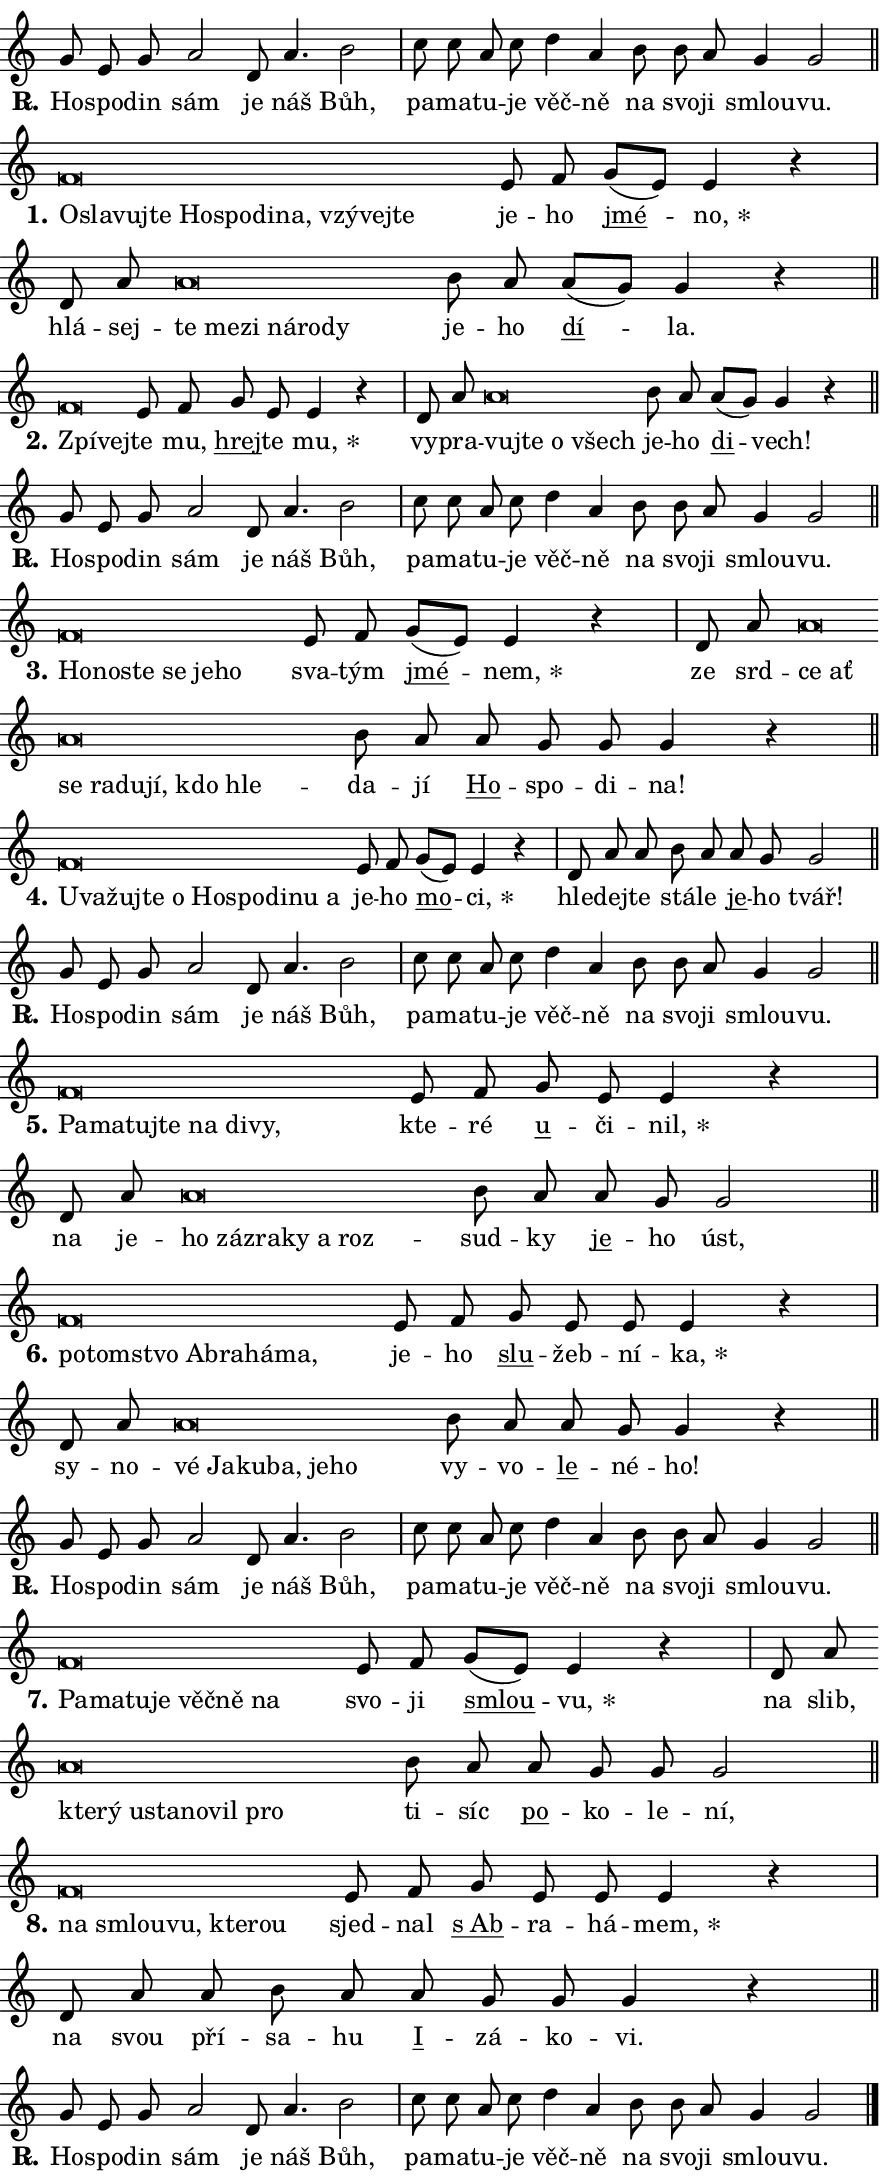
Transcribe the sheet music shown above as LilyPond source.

\version "2.24.0"
\header { tagline = "" }
\paper {
  indent = 0\cm
  top-margin = 0\cm
  right-margin = 0.13\cm % to fit lyric hyphens
  bottom-margin = 0\cm
  left-margin = 0\cm
  paper-width = 15\cm
  page-breaking = #ly:one-page-breaking
  system-system-spacing.basic-distance = #11
  score-system-spacing.basic-distance = #11
  ragged-last = ##f
}


%% Author: Thomas Morley
%% https://lists.gnu.org/archive/html/lilypond-user/2020-05/msg00002.html
#(define (line-position grob)
"Returns position of @var[grob} in current system:
   @code{'start}, if at first time-step
   @code{'end}, if at last time-step
   @code{'middle} otherwise
"
  (let* ((col (ly:item-get-column grob))
         (ln (ly:grob-object col 'left-neighbor))
         (rn (ly:grob-object col 'right-neighbor))
         (col-to-check-left (if (ly:grob? ln) ln col))
         (col-to-check-right (if (ly:grob? rn) rn col))
         (break-dir-left
           (and
             (ly:grob-property col-to-check-left 'non-musical #f)
             (ly:item-break-dir col-to-check-left)))
         (break-dir-right
           (and
             (ly:grob-property col-to-check-right 'non-musical #f)
             (ly:item-break-dir col-to-check-right))))
        (cond ((eqv? 1 break-dir-left) 'start)
              ((eqv? -1 break-dir-right) 'end)
              (else 'middle))))

#(define (tranparent-at-line-position vctor)
  (lambda (grob)
  "Relying on @code{line-position} select the relevant enry from @var{vctor}.
Used to determine transparency,"
    (case (line-position grob)
      ((end) (not (vector-ref vctor 0)))
      ((middle) (not (vector-ref vctor 1)))
      ((start) (not (vector-ref vctor 2))))))

noteHeadBreakVisibility =
#(define-music-function (break-visibility)(vector?)
"Makes @code{NoteHead}s transparent relying on @var{break-visibility}"
#{
  \override NoteHead.transparent =
    #(tranparent-at-line-position break-visibility)
#})

#(define delete-ledgers-for-transparent-note-heads
  (lambda (grob)
    "Reads whether a @code{NoteHead} is transparent.
If so this @code{NoteHead} is removed from @code{'note-heads} from
@var{grob}, which is supposed to be @code{LedgerLineSpanner}.
As a result ledgers are not printed for this @code{NoteHead}"
    (let* ((nhds-array (ly:grob-object grob 'note-heads))
           (nhds-list
             (if (ly:grob-array? nhds-array)
                 (ly:grob-array->list nhds-array)
                 '()))
           ;; Relies on the transparent-property being done before
           ;; Staff.LedgerLineSpanner.after-line-breaking is executed.
           ;; This is fragile ...
           (to-keep
             (remove
               (lambda (nhd)
                 (ly:grob-property nhd 'transparent #f))
               nhds-list)))
      ;; TODO find a better method to iterate over grob-arrays, similiar
      ;; to filter/remove etc for lists
      ;; For now rebuilt from scratch
      (set! (ly:grob-object grob 'note-heads)  '())
      (for-each
        (lambda (nhd)
          (ly:pointer-group-interface::add-grob grob 'note-heads nhd))
        to-keep))))

squashNotes = {
  \override NoteHead.X-extent = #'(-0.2 . 0.2)
  \override NoteHead.Y-extent = #'(-0.75 . 0)
  \override NoteHead.stencil =
    #(lambda (grob)
       (let ((pos (ly:grob-property grob 'staff-position)))
         (begin
           (if (< pos -7) (display "ERROR: Lower brevis then expected\n") (display ""))
           (if (<= pos -6) ly:text-interface::print ly:note-head::print))))
}
unSquashNotes = {
  \revert NoteHead.X-extent
  \revert NoteHead.Y-extent
  \revert NoteHead.stencil
}

hideNotes = \noteHeadBreakVisibility #begin-of-line-visible
unHideNotes = \noteHeadBreakVisibility #all-visible

% work-around for resetting accidentals
% https://lilypond.org/doc/v2.23/Documentation/notation/displaying-rhythms#unmetered-music
cadenzaMeasure = {
  \cadenzaOff
  \partial 1024 s1024
  \cadenzaOn
}

#(define-markup-command (accent layout props text) (markup?)
  "Underline accented syllable"
  (interpret-markup layout props
    #{\markup \override #'(offset . 4.3) \underline { #text }#}))

responsum = \markup \concat {
  "R" \hspace #-1.05 \path #0.1 #'((moveto 0 0.07) (lineto 0.9 0.8)) \hspace #0.05 "."
}

spaceSize = #0.6828661417322834 % exact space size for TeX Gyre Schola

\layout {
  \context {
    \Staff
    \remove "Time_signature_engraver"
    \override LedgerLineSpanner.after-line-breaking = #delete-ledgers-for-transparent-note-heads
  }
  \context {
    \Lyrics {
      \override LyricSpace.minimum-distance = \spaceSize
      \override LyricText.font-name = #"TeX Gyre Schola"
      \override LyricText.font-size = 1
      \override StanzaNumber.font-name = #"TeX Gyre Schola Bold"
      \override StanzaNumber.font-size = 1
    }
  }
  \context {
    \Score 
    \override NoteHead.text =
      #(lambda (grob) 
        (let ((pos (ly:grob-property grob 'staff-position)))
          #{\markup {
            \combine
              \halign #-0.55 \raise #(if (= pos -6) 0 0.5) \override #'(thickness . 2) \draw-line #'(3.2 . 0)
              \musicglyph "noteheads.sM1"
          }#}))
  }
}

% magnetic-lyrics.ily
%
%   written by
%     Jean Abou Samra <jean@abou-samra.fr>
%     Werner Lemberg <wl@gnu.org>
%
%   adapted by
%     Jiri Hon <jiri.hon@gmail.com>
%
% Version 2022-Apr-15

% https://www.mail-archive.com/lilypond-user@gnu.org/msg149350.html

#(define (Left_hyphen_pointer_engraver context)
   "Collect syllable-hyphen-syllable occurrences in lyrics and store
them in properties.  This engraver only looks to the left.  For
example, if the lyrics input is @code{foo -- bar}, it does the
following.

@itemize @bullet
@item
Set the @code{text} property of the @code{LyricHyphen} grob between
@q{foo} and @q{bar} to @code{foo}.

@item
Set the @code{left-hyphen} property of the @code{LyricText} grob with
text @q{foo} to the @code{LyricHyphen} grob between @q{foo} and
@q{bar}.
@end itemize

Use this auxiliary engraver in combination with the
@code{lyric-@/text::@/apply-@/magnetic-@/offset!} hook."
   (let ((hyphen #f)
         (text #f))
     (make-engraver
      (acknowledgers
       ((lyric-syllable-interface engraver grob source-engraver)
        (set! text grob)))
      (end-acknowledgers
       ((lyric-hyphen-interface engraver grob source-engraver)
        ;(when (not (grob::has-interface grob 'lyric-space-interface))
          (set! hyphen grob)));)
      ((stop-translation-timestep engraver)
       (when (and text hyphen)
         (ly:grob-set-object! text 'left-hyphen hyphen))
       (set! text #f)
       (set! hyphen #f)))))

#(define (lyric-text::apply-magnetic-offset! grob)
   "If the space between two syllables is less than the value in
property @code{LyricText@/.details@/.squash-threshold}, move the right
syllable to the left so that it gets concatenated with the left
syllable.

Use this function as a hook for
@code{LyricText@/.after-@/line-@/breaking} if the
@code{Left_@/hyphen_@/pointer_@/engraver} is active."
   (let ((hyphen (ly:grob-object grob 'left-hyphen #f)))
     (when hyphen
       (let ((left-text (ly:spanner-bound hyphen LEFT)))
         (when (grob::has-interface left-text 'lyric-syllable-interface)
           (let* ((common (ly:grob-common-refpoint grob left-text X))
                  (this-x-ext (ly:grob-extent grob common X))
                  (left-x-ext
                   (begin
                     ;; Trigger magnetism for left-text.
                     (ly:grob-property left-text 'after-line-breaking)
                     (ly:grob-extent left-text common X)))
                  ;; `delta` is the gap width between two syllables.
                  (delta (- (interval-start this-x-ext)
                            (interval-end left-x-ext)))
                  (details (ly:grob-property grob 'details))
                  (threshold (assoc-get 'squash-threshold details 0.2)))
             (when (< delta threshold)
               (let* (;; We have to manipulate the input text so that
                      ;; ligatures crossing syllable boundaries are not
                      ;; disabled.  For languages based on the Latin
                      ;; script this is essentially a beautification.
                      ;; However, for non-Western scripts it can be a
                      ;; necessity.
                      (lt (ly:grob-property left-text 'text))
                      (rt (ly:grob-property grob 'text))
                      (is-space (grob::has-interface hyphen 'lyric-space-interface))
                      (space (if is-space " " ""))
                      (extra-delta (if is-space spaceSize 0))
                      ;; Append new syllable.
                      (ltrt-space (if (and (string? lt) (string? rt))
                                (string-append lt space rt)
                                (make-concat-markup (list lt space rt))))
                      ;; Right-align `ltrt` to the right side.
                      (ltrt-space-markup (grob-interpret-markup
                               grob
                               (make-translate-markup
                                (cons (interval-length this-x-ext) 0)
                                (make-right-align-markup ltrt-space)))))
                 (begin
                   ;; Don't print `left-text`.
                   (ly:grob-set-property! left-text 'stencil #f)
                   ;; Set text and stencil (which holds all collected
                   ;; syllables so far) and shift it to the left.
                   (ly:grob-set-property! grob 'text ltrt-space)
                   (ly:grob-set-property! grob 'stencil ltrt-space-markup)
                   (ly:grob-translate-axis! grob (- (- delta extra-delta)) X))))))))))


#(define (lyric-hyphen::displace-bounds-first grob)
   ;; Make very sure this callback isn't triggered too early.
   (let ((left (ly:spanner-bound grob LEFT))
         (right (ly:spanner-bound grob RIGHT)))
     (ly:grob-property left 'after-line-breaking)
     (ly:grob-property right 'after-line-breaking)
     (ly:lyric-hyphen::print grob)))

squashThreshold = #0.4

\layout {
  \context {
    \Lyrics
    \consists #Left_hyphen_pointer_engraver
    \override LyricText.after-line-breaking =
      #lyric-text::apply-magnetic-offset!
    \override LyricHyphen.stencil = #lyric-hyphen::displace-bounds-first
    \override LyricText.details.squash-threshold = \squashThreshold
    \override LyricHyphen.minimum-distance = 0
    \override LyricHyphen.minimum-length = \squashThreshold
  }
}

squashText = \override LyricText.details.squash-threshold = 9999
unSquashText = \override LyricText.details.squash-threshold = \squashThreshold

leftText = \override LyricText.self-alignment-X = #LEFT
unLeftText = \revert LyricText.self-alignment-X

starOffset = #(lambda (grob) 
                (let ((x_offset (ly:self-alignment-interface::aligned-on-x-parent grob)))
                  (if (= x_offset 0) 0 (+ x_offset 1.2))))

star = #(define-music-function (syllable)(string?)
"Append star separator at the end of a syllable"
#{
  \once \override LyricText.X-offset = #starOffset
  \lyricmode { \markup {
    #syllable
    \override #'((font-name . "TeX Gyre Schola Bold")) \hspace #0.2 \lower #0.65 \larger "*"
  } }
#})

starAccent = #(define-music-function (syllable)(string?)
"Append star separator at the end of a syllable and make accent"
#{
  \once \override LyricText.X-offset = #starOffset
  \lyricmode { \markup {
    \accent #syllable
    \override #'((font-name . "TeX Gyre Schola Bold")) \hspace #0.2 \lower #0.65 \larger "*"
  } }
#})

breath = #(define-music-function (syllable)(string?)
"Append breathing indicator at the end of a syllable"
#{
  \lyricmode { \markup { #syllable "+" } }
#})

optionalBreath = #(define-music-function (syllable)(string?)
"Append optional breathing indicator at the end of a syllable"
#{
  \lyricmode { \markup { #syllable "(+)" } }
#})


\score {
    <<
        \new Voice = "melody" { \cadenzaOn \key c \major \relative { g'8 e g a2 d,8 a'4. b2 \cadenzaMeasure \bar "|" c8 c a c \bar "" d4 a \bar "" b8 b a g4 g2 \cadenzaMeasure \bar "||" \break } }
        \new Lyrics \lyricsto "melody" { \lyricmode { \set stanza = \responsum
Ho -- spo -- din sám je náš Bůh, pa -- ma -- tu -- je věč -- ně na svo -- ji smlou -- vu. } }
    >>
    \layout {}
}

\score {
    <<
        \new Voice = "melody" { \cadenzaOn \key c \major \relative { \squashNotes f'\breve*1/16 \hideNotes \breve*1/16 \bar "" \breve*1/16 \bar "" \breve*1/16 \bar "" \breve*1/16 \bar "" \breve*1/16 \bar "" \breve*1/16 \bar "" \breve*1/16 \bar "" \breve*1/16 \bar "" \breve*1/16 \breve*1/16 \bar "" \unHideNotes \unSquashNotes e8 f \bar "" g[( e)] e4 r \cadenzaMeasure \bar "|" d8 a' \bar "" \squashNotes a\breve*1/16 \hideNotes \breve*1/16 \bar "" \breve*1/16 \bar "" \breve*1/16 \bar "" \breve*1/16 \breve*1/16 \bar "" \unHideNotes \unSquashNotes b8 a \bar "" a[( g)] g4 r \cadenzaMeasure \bar "||" \break } }
        \new Lyrics \lyricsto "melody" { \lyricmode { \set stanza = "1."
\leftText O -- \squashText sla -- vuj -- te Ho -- spo -- di -- na, vzý -- vej -- te \unLeftText \unSquashText je -- ho \markup \accent jmé -- \star no, hlá -- sej -- \leftText te \squashText me -- zi ná -- ro -- dy \unLeftText \unSquashText je -- ho \markup \accent dí -- la. } }
    >>
    \layout {}
}

\score {
    <<
        \new Voice = "melody" { \cadenzaOn \key c \major \relative { \squashNotes f'\breve*1/16 \hideNotes \breve*1/16 \bar "" \unHideNotes \unSquashNotes e8 f \bar "" g e e4 r \cadenzaMeasure \bar "|" d8 a' \bar "" \squashNotes a\breve*1/16 \hideNotes \breve*1/16 \bar "" \breve*1/16 \breve*1/16 \bar "" \unHideNotes \unSquashNotes b8 a \bar "" a[( g)] g4 r \cadenzaMeasure \bar "||" \break } }
        \new Lyrics \lyricsto "melody" { \lyricmode { \set stanza = "2."
\leftText Zpí -- \squashText vej -- \unLeftText \unSquashText te mu, \markup \accent hrej -- te \star mu, vy -- pra -- \leftText vuj -- \squashText te o všech \unLeftText \unSquashText je -- ho \markup \accent di -- vech! } }
    >>
    \layout {}
}

\score {
    <<
        \new Voice = "melody" { \cadenzaOn \key c \major \relative { g'8 e g a2 d,8 a'4. b2 \cadenzaMeasure \bar "|" c8 c a c \bar "" d4 a \bar "" b8 b a g4 g2 \cadenzaMeasure \bar "||" \break } }
        \new Lyrics \lyricsto "melody" { \lyricmode { \set stanza = \responsum
Ho -- spo -- din sám je náš Bůh, pa -- ma -- tu -- je věč -- ně na svo -- ji smlou -- vu. } }
    >>
    \layout {}
}

\score {
    <<
        \new Voice = "melody" { \cadenzaOn \key c \major \relative { \squashNotes f'\breve*1/16 \hideNotes \breve*1/16 \bar "" \breve*1/16 \bar "" \breve*1/16 \bar "" \breve*1/16 \breve*1/16 \bar "" \unHideNotes \unSquashNotes e8 f \bar "" g[( e)] e4 r \cadenzaMeasure \bar "|" d8 a' \bar "" \squashNotes a\breve*1/16 \hideNotes \breve*1/16 \bar "" \breve*1/16 \bar "" \breve*1/16 \bar "" \breve*1/16 \bar "" \breve*1/16 \bar "" \breve*1/16 \breve*1/16 \bar "" \unHideNotes \unSquashNotes b8 a \bar "" a g g g4 r \cadenzaMeasure \bar "||" \break } }
        \new Lyrics \lyricsto "melody" { \lyricmode { \set stanza = "3."
\leftText Ho -- \squashText no -- ste se je -- ho \unLeftText \unSquashText sva -- tým \markup \accent jmé -- \star nem, ze srd -- \leftText ce \squashText ať se ra -- du -- jí, kdo hle -- \unLeftText \unSquashText da -- jí \markup \accent Ho -- spo -- di -- na! } }
    >>
    \layout {}
}

\score {
    <<
        \new Voice = "melody" { \cadenzaOn \key c \major \relative { \squashNotes f'\breve*1/16 \hideNotes \breve*1/16 \bar "" \breve*1/16 \bar "" \breve*1/16 \bar "" \breve*1/16 \bar "" \breve*1/16 \bar "" \breve*1/16 \bar "" \breve*1/16 \bar "" \breve*1/16 \breve*1/16 \bar "" \unHideNotes \unSquashNotes e8 f \bar "" g[( e)] e4 r \cadenzaMeasure \bar "|" d8 a' a \bar "" b8 a \bar "" a g g2 \cadenzaMeasure \bar "||" \break } }
        \new Lyrics \lyricsto "melody" { \lyricmode { \set stanza = "4."
\leftText U -- \squashText va -- žuj -- te o Ho -- spo -- di -- nu a \unLeftText \unSquashText je -- ho \markup \accent mo -- \star ci, hle -- dej -- te stá -- le \markup \accent je -- ho tvář! } }
    >>
    \layout {}
}

\score {
    <<
        \new Voice = "melody" { \cadenzaOn \key c \major \relative { g'8 e g a2 d,8 a'4. b2 \cadenzaMeasure \bar "|" c8 c a c \bar "" d4 a \bar "" b8 b a g4 g2 \cadenzaMeasure \bar "||" \break } }
        \new Lyrics \lyricsto "melody" { \lyricmode { \set stanza = \responsum
Ho -- spo -- din sám je náš Bůh, pa -- ma -- tu -- je věč -- ně na svo -- ji smlou -- vu. } }
    >>
    \layout {}
}

\score {
    <<
        \new Voice = "melody" { \cadenzaOn \key c \major \relative { \squashNotes f'\breve*1/16 \hideNotes \breve*1/16 \bar "" \breve*1/16 \bar "" \breve*1/16 \bar "" \breve*1/16 \bar "" \breve*1/16 \breve*1/16 \bar "" \unHideNotes \unSquashNotes e8 f \bar "" g e e4 r \cadenzaMeasure \bar "|" d8 a' \bar "" \squashNotes a\breve*1/16 \hideNotes \breve*1/16 \bar "" \breve*1/16 \bar "" \breve*1/16 \bar "" \breve*1/16 \breve*1/16 \bar "" \unHideNotes \unSquashNotes b8 a \bar "" a g g2 \cadenzaMeasure \bar "||" \break } }
        \new Lyrics \lyricsto "melody" { \lyricmode { \set stanza = "5."
\leftText Pa -- \squashText ma -- tuj -- te na di -- vy, \unLeftText \unSquashText kte -- ré \markup \accent u -- či -- \star nil, na je -- \leftText ho \squashText zá -- zra -- ky a roz -- \unLeftText \unSquashText sud -- ky \markup \accent je -- ho úst, } }
    >>
    \layout {}
}

\score {
    <<
        \new Voice = "melody" { \cadenzaOn \key c \major \relative { \squashNotes f'\breve*1/16 \hideNotes \breve*1/16 \bar "" \breve*1/16 \bar "" \breve*1/16 \bar "" \breve*1/16 \bar "" \breve*1/16 \breve*1/16 \bar "" \unHideNotes \unSquashNotes e8 f \bar "" g e e e4 r \cadenzaMeasure \bar "|" d8 a' \bar "" \squashNotes a\breve*1/16 \hideNotes \breve*1/16 \bar "" \breve*1/16 \bar "" \breve*1/16 \bar "" \breve*1/16 \breve*1/16 \bar "" \unHideNotes \unSquashNotes b8 a \bar "" a g g4 r \cadenzaMeasure \bar "||" \break } }
        \new Lyrics \lyricsto "melody" { \lyricmode { \set stanza = "6."
\leftText po -- \squashText tom -- stvo Ab -- ra -- há -- ma, \unLeftText \unSquashText je -- ho \markup \accent slu -- žeb -- ní -- \star ka, sy -- no -- \leftText vé \squashText Ja -- ku -- ba, je -- ho \unLeftText \unSquashText vy -- vo -- \markup \accent le -- né -- ho! } }
    >>
    \layout {}
}

\score {
    <<
        \new Voice = "melody" { \cadenzaOn \key c \major \relative { g'8 e g a2 d,8 a'4. b2 \cadenzaMeasure \bar "|" c8 c a c \bar "" d4 a \bar "" b8 b a g4 g2 \cadenzaMeasure \bar "||" \break } }
        \new Lyrics \lyricsto "melody" { \lyricmode { \set stanza = \responsum
Ho -- spo -- din sám je náš Bůh, pa -- ma -- tu -- je věč -- ně na svo -- ji smlou -- vu. } }
    >>
    \layout {}
}

\score {
    <<
        \new Voice = "melody" { \cadenzaOn \key c \major \relative { \squashNotes f'\breve*1/16 \hideNotes \breve*1/16 \bar "" \breve*1/16 \bar "" \breve*1/16 \bar "" \breve*1/16 \bar "" \breve*1/16 \breve*1/16 \bar "" \unHideNotes \unSquashNotes e8 f \bar "" g[( e)] e4 r \cadenzaMeasure \bar "|" d8 a' \bar "" \squashNotes a\breve*1/16 \hideNotes \breve*1/16 \bar "" \breve*1/16 \bar "" \breve*1/16 \bar "" \breve*1/16 \bar "" \breve*1/16 \breve*1/16 \bar "" \unHideNotes \unSquashNotes b8 a \bar "" a g g g2 \cadenzaMeasure \bar "||" \break } }
        \new Lyrics \lyricsto "melody" { \lyricmode { \set stanza = "7."
\leftText Pa -- \squashText ma -- tu -- je věč -- ně na \unLeftText \unSquashText svo -- ji \markup \accent smlou -- \star vu, na slib, \leftText kte -- \squashText rý u -- sta -- no -- vil pro \unLeftText \unSquashText ti -- síc \markup \accent po -- ko -- le -- ní, } }
    >>
    \layout {}
}

\score {
    <<
        \new Voice = "melody" { \cadenzaOn \key c \major \relative { \squashNotes f'\breve*1/16 \hideNotes \breve*1/16 \bar "" \breve*1/16 \bar "" \breve*1/16 \breve*1/16 \bar "" \unHideNotes \unSquashNotes e8 f \bar "" g e e e4 r \cadenzaMeasure \bar "|" d8 a' \bar "" a b8 a \bar "" a g g g4 r \cadenzaMeasure \bar "||" \break } }
        \new Lyrics \lyricsto "melody" { \lyricmode { \set stanza = "8."
\leftText na \squashText smlou -- vu, kte -- rou \unLeftText \unSquashText sjed -- nal \markup \accent "s Ab" -- ra -- há -- \star mem, na svou pří -- sa -- hu \markup \accent I -- zá -- ko -- vi. } }
    >>
    \layout {}
}

\score {
    <<
        \new Voice = "melody" { \cadenzaOn \key c \major \relative { g'8 e g a2 d,8 a'4. b2 \cadenzaMeasure \bar "|" c8 c a c \bar "" d4 a \bar "" b8 b a g4 g2 \cadenzaMeasure \bar "||" \break } \bar "|." }
        \new Lyrics \lyricsto "melody" { \lyricmode { \set stanza = \responsum
Ho -- spo -- din sám je náš Bůh, pa -- ma -- tu -- je věč -- ně na svo -- ji smlou -- vu. } }
    >>
    \layout {}
}
